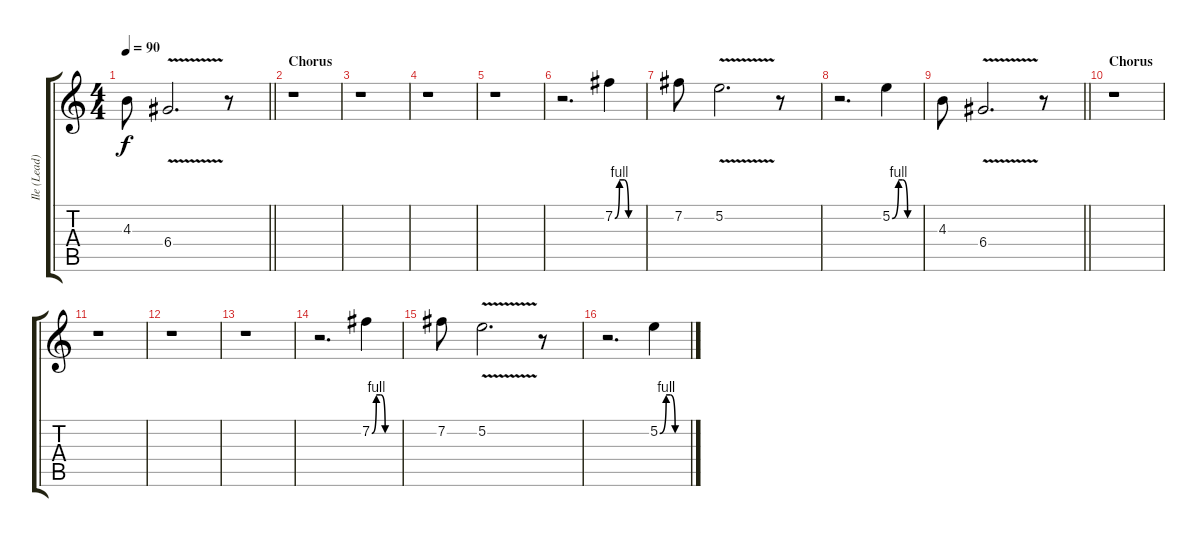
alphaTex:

\track ("Ile (Lead)" "Ile (Lead)") {instrument overdrivenguitar}
\staff {score tabs}
\tuning (E4 B3 G3 D3 A2 E2) {hide}
\ts (4 4)
\tempo 90
\clef g2
\barLineRight lightlight
\ks c
4.3.8{dy f} 6.4{v}.2{d} r.8 |
\section ("" "Chorus")
r.1 |
r.1 |
r.1 |
r.1 |
r.2{d} 7.2{be (custom 0 0 10 4 20 4 30 0 60 0)}.4 |
7.2.8 5.2{v}.2{d} r.8 |
r.2{d} 5.2{be (custom 0 0 14 4 23 4 34 0 60 0)}.4 |
\barLineRight lightlight
4.3.8 6.4{v}.2{d} r.8 |
\section ("" "Chorus")
r.1 |
r.1 |
r.1 |
r.1 |
r.2{d} 7.2{be (custom 0 0 10 4 20 4 30 0 60 0)}.4 |
7.2.8 5.2{v}.2{d} r.8 |
r.2{d} 5.2{be (custom 0 0 14 4 23 4 34 0 60 0)}.4
